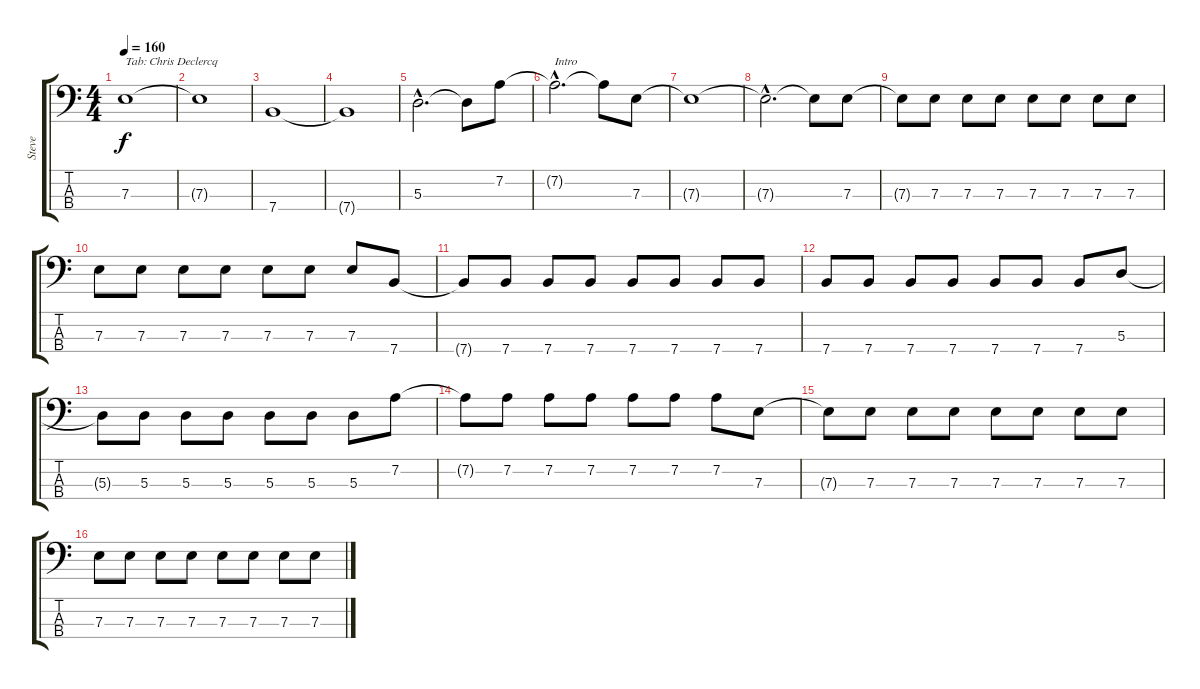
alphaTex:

\track ("Steve" "Steve") {instrument electricbassfinger}
\staff {score tabs}
\tuning (G2 D2 A1 E1) {hide}
\ts (4 4)
\tempo 160
\clef f4
\ks c
7.3.1{txt "Tab: Chris Declercq" dy f instrument electricbassfinger} |
7.3{t}.1 |
7.4.1 |
7.4{t}.1 |
5.3{hac}.2{d} 5.3{t}.8 7.2.8 |
7.2{hac t}.2{d txt "Intro"} 7.2{t}.8 7.3.8 |
7.3{t}.1 |
7.3{hac t}.2{d} 7.3{t}.8 7.3.8 |
7.3{t}.8 7.3.8 7.3.8 7.3.8 7.3.8 7.3.8 7.3.8 7.3.8 |
7.3.8 7.3.8 7.3.8 7.3.8 7.3.8 7.3.8 7.3.8 7.4.8 |
7.4{t}.8 7.4.8 7.4.8 7.4.8 7.4.8 7.4.8 7.4.8 7.4.8 |
7.4.8 7.4.8 7.4.8 7.4.8 7.4.8 7.4.8 7.4.8 5.3.8 |
5.3{t}.8 5.3.8 5.3.8 5.3.8 5.3.8 5.3.8 5.3.8 7.2.8 |
7.2{t}.8 7.2.8 7.2.8 7.2.8 7.2.8 7.2.8 7.2.8 7.3.8 |
7.3{t}.8 7.3.8 7.3.8 7.3.8 7.3.8 7.3.8 7.3.8 7.3.8 |
7.3.8 7.3.8 7.3.8 7.3.8 7.3.8 7.3.8 7.3.8 7.3.8
